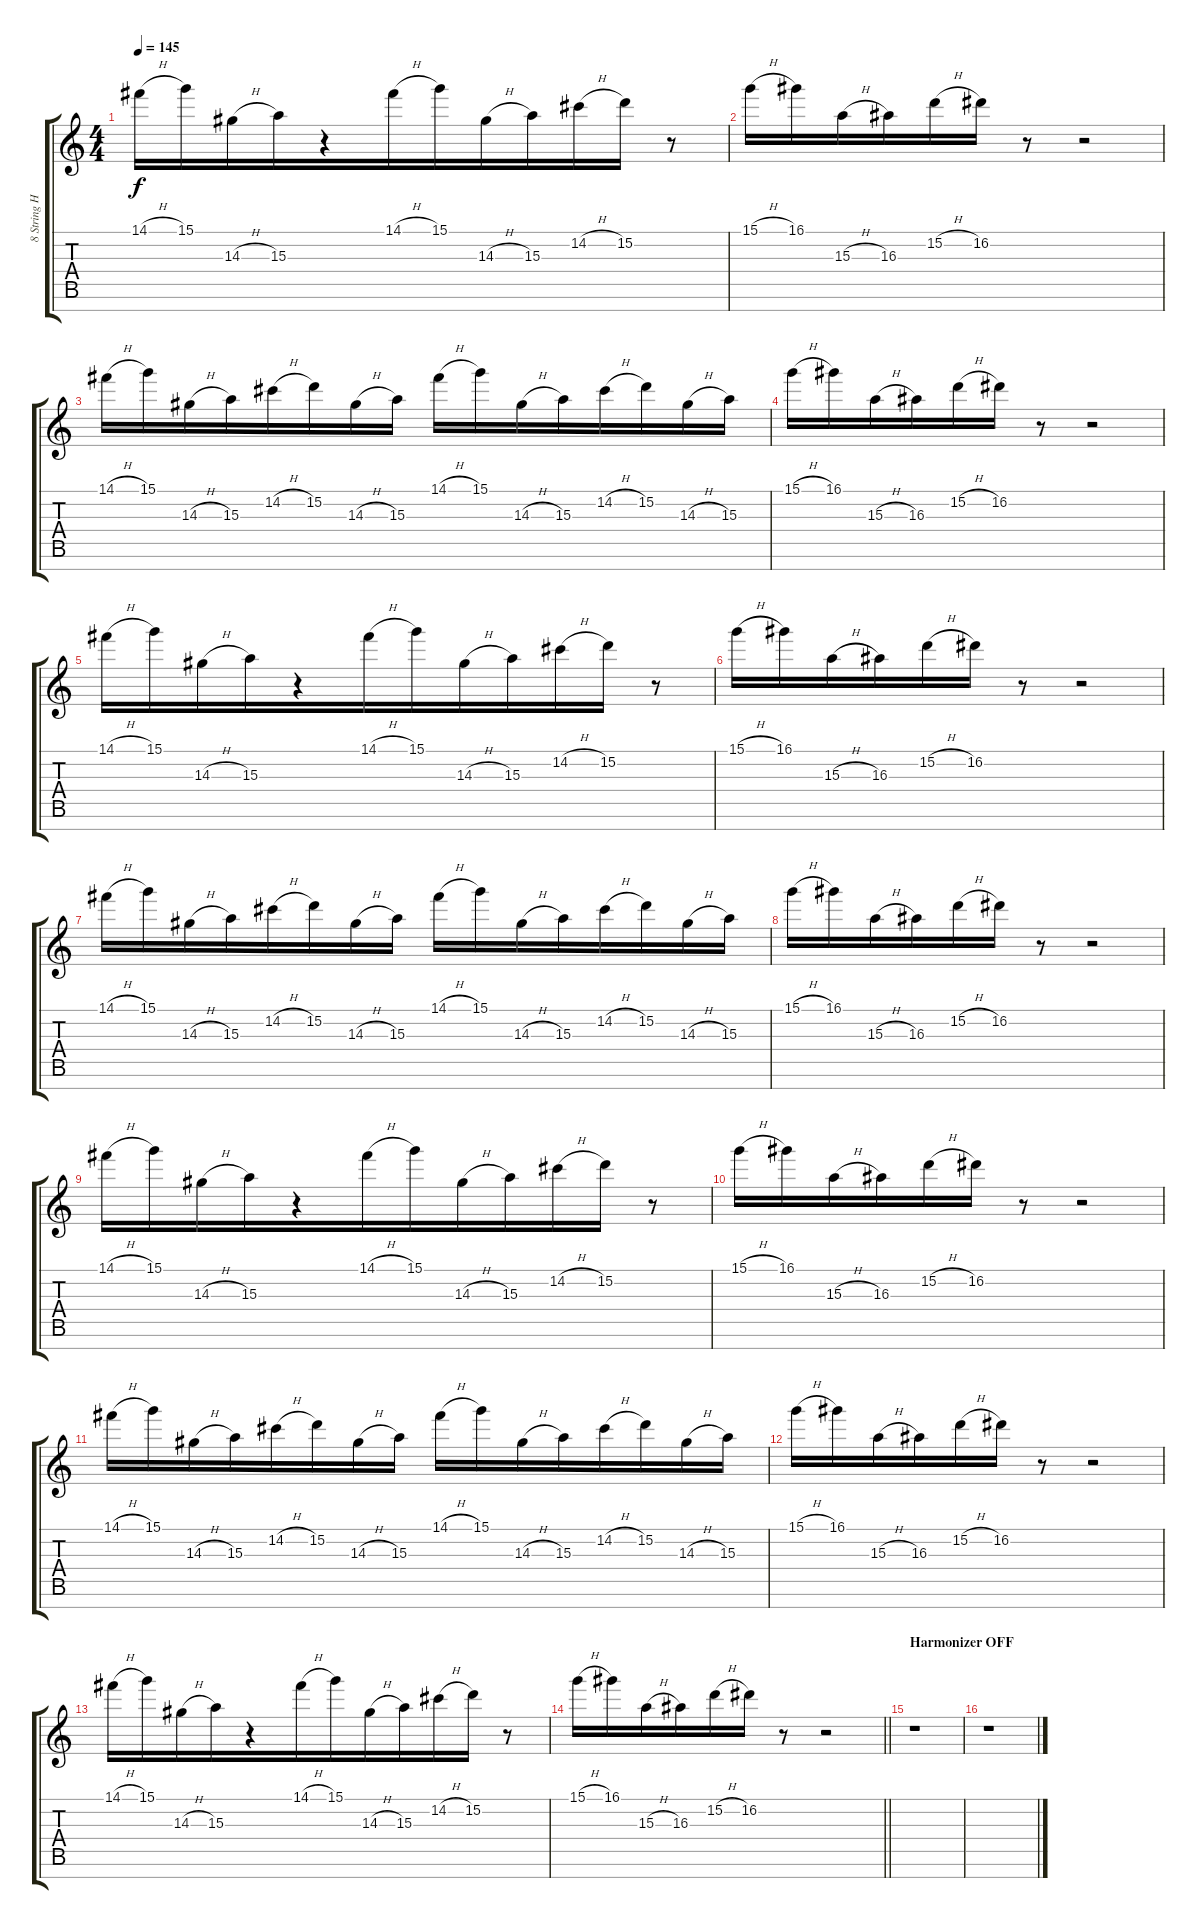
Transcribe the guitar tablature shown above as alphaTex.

\track ("8 String HIGH LEFT" "8 String H") {instrument distortionguitar}
\staff {score tabs}
\tuning (E4 B3 Gb3 E3 B2 E2 B1) {hide}
\ts (4 4)
\tempo 145
\clef g2
\ks c
14.1{h}.16{dy f} 15.1.16 14.3{h}.16 15.3.16{beam merge} r.4 14.1{h}.16 15.1.16 14.3{h}.16{beam merge} 15.3.16{beam merge} 14.2{h}.16 15.2.16{beam merge} r.8 |
15.1{h}.16 16.1.16{beam merge} 15.3{h}.16 16.3.16{beam merge} 15.2{h}.16 16.2.16{beam merge} r.8 r.2 |
14.1{h}.16 15.1.16 14.3{h}.16 15.3.16{beam merge} 14.2{h}.16 15.2.16 14.3{h}.16{beam merge} 15.3.16 14.1{h}.16 15.1.16 14.3{h}.16{beam merge} 15.3.16{beam merge} 14.2{h}.16 15.2.16{beam merge} 14.3{h}.16 15.3.16 |
15.1{h}.16 16.1.16{beam merge} 15.3{h}.16 16.3.16{beam merge} 15.2{h}.16 16.2.16{beam merge} r.8 r.2 |
14.1{h}.16 15.1.16 14.3{h}.16 15.3.16{beam merge} r.4 14.1{h}.16 15.1.16 14.3{h}.16{beam merge} 15.3.16{beam merge} 14.2{h}.16 15.2.16{beam merge} r.8 |
15.1{h}.16 16.1.16{beam merge} 15.3{h}.16 16.3.16{beam merge} 15.2{h}.16 16.2.16{beam merge} r.8 r.2 |
14.1{h}.16 15.1.16 14.3{h}.16 15.3.16{beam merge} 14.2{h}.16 15.2.16 14.3{h}.16{beam merge} 15.3.16 14.1{h}.16 15.1.16 14.3{h}.16{beam merge} 15.3.16{beam merge} 14.2{h}.16 15.2.16{beam merge} 14.3{h}.16 15.3.16 |
15.1{h}.16 16.1.16{beam merge} 15.3{h}.16 16.3.16{beam merge} 15.2{h}.16 16.2.16{beam merge} r.8 r.2 |
14.1{h}.16 15.1.16 14.3{h}.16 15.3.16{beam merge} r.4 14.1{h}.16 15.1.16 14.3{h}.16{beam merge} 15.3.16{beam merge} 14.2{h}.16 15.2.16{beam merge} r.8 |
15.1{h}.16 16.1.16{beam merge} 15.3{h}.16 16.3.16{beam merge} 15.2{h}.16 16.2.16{beam merge} r.8 r.2 |
14.1{h}.16 15.1.16 14.3{h}.16 15.3.16{beam merge} 14.2{h}.16 15.2.16 14.3{h}.16{beam merge} 15.3.16 14.1{h}.16 15.1.16 14.3{h}.16{beam merge} 15.3.16{beam merge} 14.2{h}.16 15.2.16{beam merge} 14.3{h}.16 15.3.16 |
15.1{h}.16 16.1.16{beam merge} 15.3{h}.16 16.3.16{beam merge} 15.2{h}.16 16.2.16{beam merge} r.8 r.2 |
14.1{h}.16 15.1.16 14.3{h}.16 15.3.16{beam merge} r.4 14.1{h}.16 15.1.16 14.3{h}.16{beam merge} 15.3.16{beam merge} 14.2{h}.16 15.2.16{beam merge} r.8 |
\barLineRight lightlight
15.1{h}.16 16.1.16{beam merge} 15.3{h}.16 16.3.16{beam merge} 15.2{h}.16 16.2.16{beam merge} r.8 r.2 |
\section ("" "Harmonizer OFF")
r.1 |
r.1
